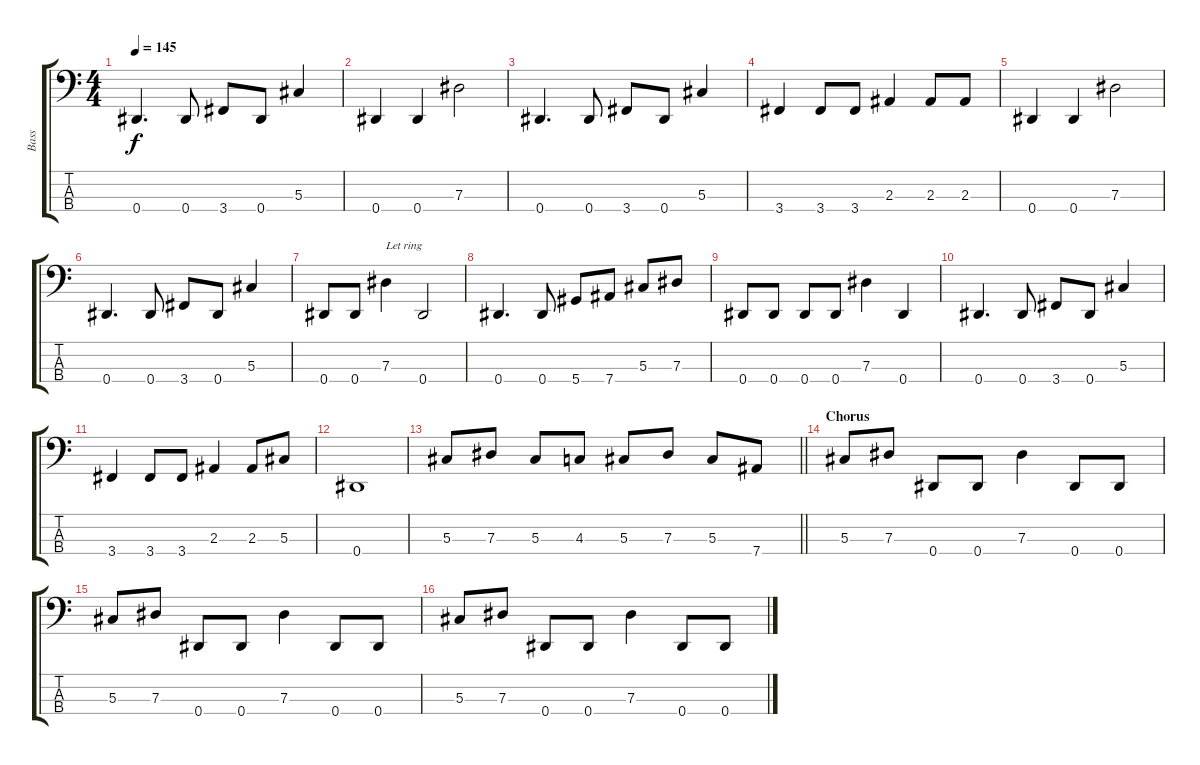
\track ("Bass" "Bass") {instrument electricbasspick}
\staff {score tabs}
\tuning (Gb2 Db2 Ab1 Eb1) {hide}
\ts (4 4)
\tempo 145
\clef f4
\ks c
0.4.4{d dy f} 0.4.8 3.4.8 0.4.8 5.3.4 |
0.4.4 0.4.4 7.3.2 |
0.4.4{d} 0.4.8 3.4.8 0.4.8 5.3.4 |
3.4.4 3.4.8 3.4.8 2.3.4 2.3.8 2.3.8 |
0.4.4 0.4.4 7.3.2 |
0.4.4{d} 0.4.8 3.4.8 0.4.8 5.3.4 |
0.4.8 0.4.8 7.3.4{txt "Let ring"} 0.4.2 |
0.4.4{d} 0.4.8 5.4.8 7.4.8 5.3.8 7.3.8 |
0.4.8 0.4.8 0.4.8 0.4.8 7.3.4 0.4.4 |
0.4.4{d} 0.4.8 3.4.8 0.4.8 5.3.4 |
3.4.4 3.4.8 3.4.8 2.3.4 2.3.8 5.3.8 |
0.4.1 |
\barLineRight lightlight
5.3.8 7.3.8 5.3.8 4.3.8 5.3.8 7.3.8 5.3.8 7.4.8 |
\section ("" "Chorus")
5.3.8 7.3.8 0.4.8 0.4.8 7.3.4 0.4.8 0.4.8 |
5.3.8 7.3.8 0.4.8 0.4.8 7.3.4 0.4.8 0.4.8 |
5.3.8 7.3.8 0.4.8 0.4.8 7.3.4 0.4.8 0.4.8
